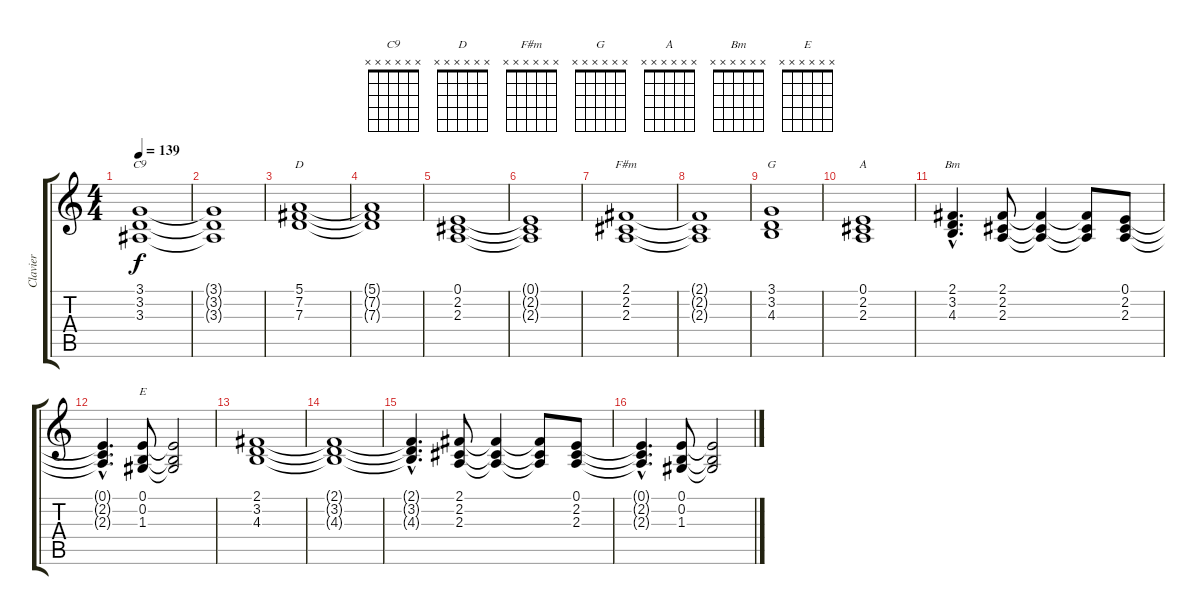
\track ("Clavier" "Clavier") {instrument pad2warm}
\staff {score tabs}
\tuning (E4 B3 G3 D3 A2 E2) {hide}
\chord ("C9" x x x x x x) {firstfret 0}
\chord ("D" x x x x x x) {firstfret 0}
\chord ("F#m" x x x x x x) {firstfret 0}
\chord ("G" x x x x x x) {firstfret 0}
\chord ("A" x x x x x x) {firstfret 0}
\chord ("Bm" x x x x x x) {firstfret 0}
\chord ("E" x x x x x x) {firstfret 0}
\ts (4 4)
\tempo 139
\clef g2
\ks c
(3.1 3.2 3.3).1{ch "C9" dy f} |
(3.1{t} 3.2{t} 3.3{t}).1 |
(5.1 7.2 7.3).1{ch "D"} |
(5.1{t} 7.2{t} 7.3{t}).1 |
(0.1 2.2 2.3).1 |
(0.1{t} 2.2{t} 2.3{t}).1 |
(2.1 2.2 2.3).1{ch "F#m"} |
(2.1{t} 2.2{t} 2.3{t}).1 |
(3.1 3.2 4.3).1{ch "G"} |
(0.1 2.2 2.3).1{ch "A"} |
(2.1{hac} 3.2{hac} 4.3{hac}).4{d ch "Bm"} (2.1 2.2 2.3).8 (2.1{t} 2.2{t} 2.3{t}).4 (2.1{t} 2.2{t} 2.3{t}).8 (0.1 2.2 2.3).8 |
(0.1{hac t} 2.2{hac t} 2.3{hac t}).4{d} (0.1 0.2 1.3).8{ch "E"} (0.1{t} 0.2{t} 1.3{t}).2 |
(2.1 3.2 4.3).1 |
(2.1{t} 3.2{t} 4.3{t}).1 |
(2.1{hac t} 3.2{hac t} 4.3{hac t}).4{d} (2.1 2.2 2.3).8 (2.1{t} 2.2{t} 2.3{t}).4 (2.1{t} 2.2{t} 2.3{t}).8 (0.1 2.2 2.3).8 |
(0.1{hac t} 2.2{hac t} 2.3{hac t}).4{d} (0.1 0.2 1.3).8 (0.1{t} 0.2{t} 1.3{t}).2
